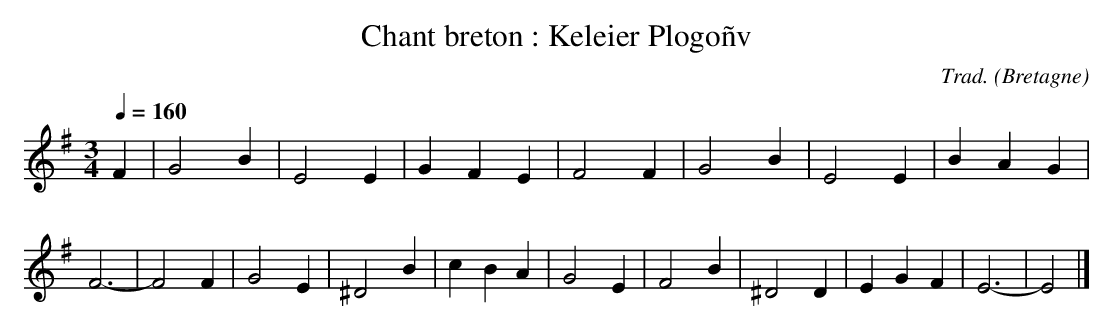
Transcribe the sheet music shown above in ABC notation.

X:1
T:Chant breton : Keleier Plogoñv
C:Trad.
O:Bretagne
M:3/4
L:1/4
Q:1/4=160
K:Em
F | G2 B | E2 E | G F E | F2 F | G2 B | E2 E | B A G | F3- | F2 F |\
G2 E | ^D2 B | c B A | G2 E | F2 B | ^D2 D | E G F | E3- | E2 |]
